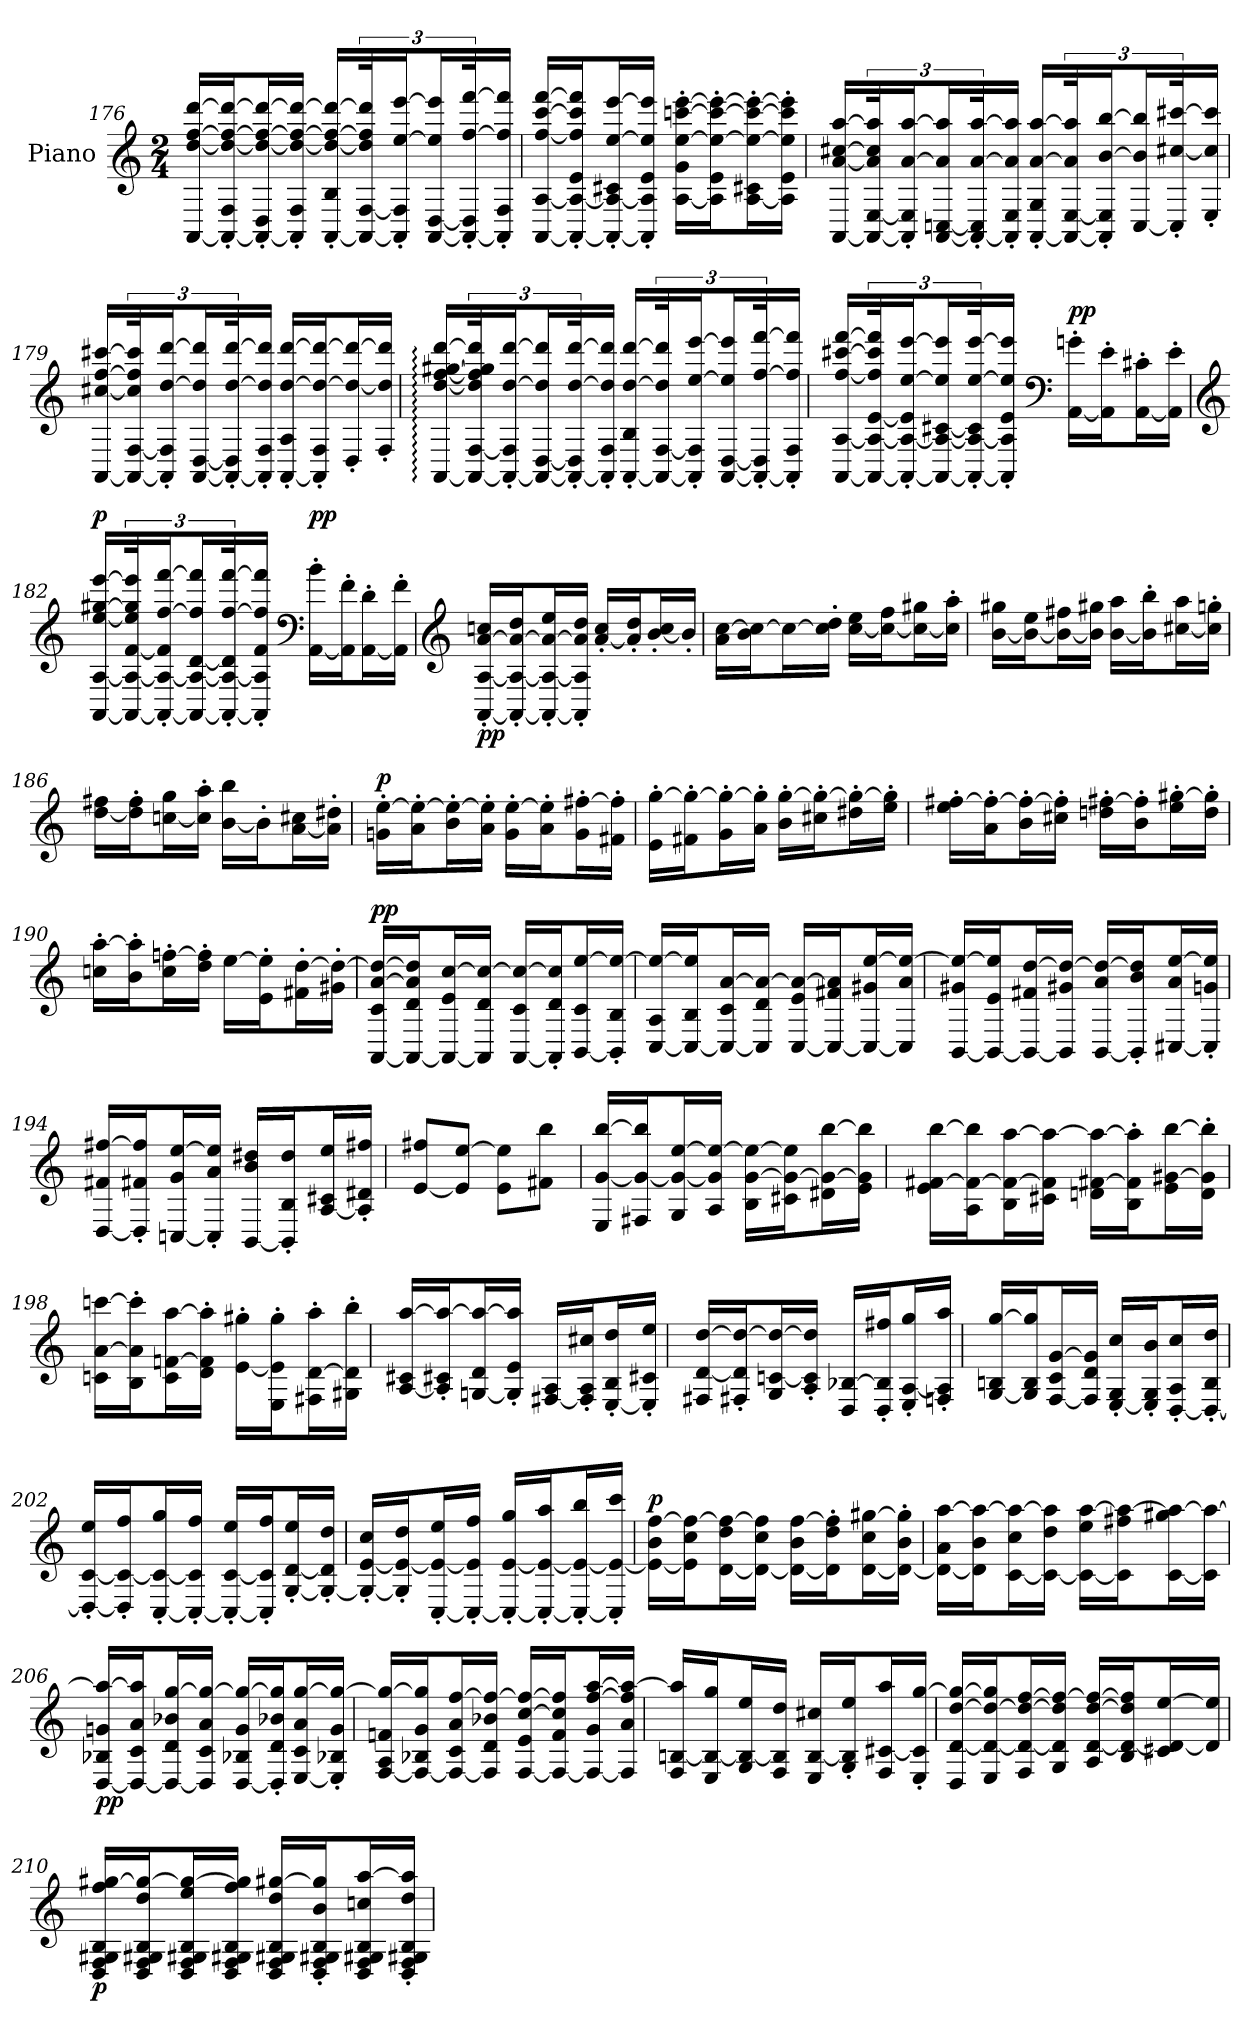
**kern	**dynam
*part1	*part1
*staff1	*staff1
*I"Piano	*
*I'Pno	*
!!LO:LB:g=z
*clefG2	*
*k[]	*
*M2/4	*
=176	=176
[16AA/ [16dd [16ff [16dddLL	.
16AA/_' 16F' 16dd_' 16ff_' 16ddd_'J	.
16AA/_' 16D' 16dd_' 16ff_' 16ddd_'L	.
16AA/]' 16F' 16dd_' 16ff_' 16ddd_'JJ	.
[16AA/' 16B' 16dd_' 16ff_' 16ddd_'LL	.
48AA/_ [48F 48dd] 48ff] 48ddd]K	.
24AA/]' 24F]' [24ee' [24eee'J	.
[24AA/ [24D 24ee] 24eee]L	.
48AA/_' 48D]' [48ff' [48fff'K	.
16AA/]' 16F' 16ff]' 16fff]'JJ	.
=177	=177
[16AA/ [16A [16ff [16ccc [16fffLL	.
16AA/_' 16A_' 16e' 16ff]' 16ccc]' 16fff]'J	.
16AA/_' 16A_' 16c#X' [16ee' [16eee'L	.
16AA/]' 16A]' 16e' 16ee]' 16eee]'JJ	.
[16A\' 16g' [16ee' [16cccn' [16eee'LL	.
16A\]' 16e' 16ee_' 16ccc_' 16eee_'J	.
[16A\' 16c#X' 16ee_' 16ccc_' 16eee_'L	.
16A\]' 16e' 16ee]' 16ccc]' 16eee]'JJ	.
=178	=178
[16AA/ [16a [16cc#X [16aaLL	.
48AA/_ [48E 48a] 48cc#] 48aa]K	.
24AA/]' 24E]' [24a' [24aa'J	.
[24AA/ [24Cn 24a] 24aa]L	.
48AA/_' 48C]' [48a' [48aa'K	.
16AA/]' 16E' 16a]' 16aa]'JJ	.
[16AA/' 16G' [16a' [16aa'LL	.
48AA/_ [48E 48a] 48aa]K	.
24AA/]' 24E]' [24b' [24bb'J	.
[24C/ 24b] 24bb]L	.
48C/]' [48cc#X' [48ccc#X'K	.
16E/' 16cc#]' 16ccc#]'JJ	.
=179	=179
[16AA/ [16cc#X [16ff [16ccc#XLL	.
48AA/_ [48F 48cc#] 48ff] 48ccc#]K	.
24AA/]' 24F]' [24dd' [24ddd'J	.
[24AA/ [24D 24dd] 24ddd]L	.
48AA/_' 48D]' [48dd' [48ddd'K	.
16AA/]' 16F' 16dd]' 16ddd]'JJ	.
[16AA/' 16A' [16dd' [16ddd'LL	.
16AA/]' 16F' 16dd_' 16ddd_'J	.
16D/' 16dd_' 16ddd_'L	.
16F/' 16dd]' 16ddd]'JJ	.
=180	=180
[16AA/: [16dd: [16ff: [16gg#X: [16ddd:LL	.
48AA/_ [48F 48dd] 48ff] 48gg#] 48ddd]K	.
24AA/_' 24F]' [24dd' [24ddd'J	.
24AA/_ [24D 24dd] 24ddd]L	.
48AA/_' 48D]' [48dd' [48ddd'K	.
16AA/]' 16F' 16dd]' 16ddd]'JJ	.
[16AA/' 16B' [16dd' [16ddd'LL	.
48AA/_ [48F 48dd] 48ddd]K	.
24AA/]' 24F]' [24ee' [24eee'J	.
[24AA/ [24D 24ee] 24eee]L	.
48AA/_' 48D]' [48ff' [48fff'K	.
16AA/]' 16F' 16ff]' 16fff]'JJ	.
!!LO:LB:g=z
=181	=181
[16AA/ [16A [16ff [16ccc#X [16fffLL	.
48AA/_ 48A_ [48e 48ff] 48ccc#] 48fff]K	.
24AA/_' 24A_' 24e]' [24ee' [24eee'J	.
24AA/_ 24A_ [24c#X 24ee] 24eee]L	.
48AA/_' 48A_' 48c#]' [48ee' [48eee'K	.
16AA/]' 16A]' 16e' 16ee]' 16eee]'JJ	.
*clefF4	*
!	!LO:DY:a
[16AA\' 16gn'LL	pp
16AA\]' 16e'J	.
[16AA\' 16c#X'L	.
16AA\]' 16e'JJ	.
=182	=182
*clefG2	*
!	!LO:DY:a
[16AA/ [16A [16ee [16gg#X [16eeeLL	p
48AA/_ 48A_ [48f 48ee] 48gg#] 48eee]K	.
24AA/_' 24A_' 24f]' [24ff' [24fff'J	.
24AA/_ 24A_ [24d 24ff] 24fff]L	.
48AA/_' 48A_' 48d]' [48ff' [48fff'K	.
16AA/]' 16A]' 16f' 16ff]' 16fff]'JJ	.
*clefF4	*
!	!LO:DY:a
[16AA\' 16b'LL	pp
16AA\]' 16f'J	.
[16AA\' 16d'L	.
16AA\]' 16f'JJ	.
=183	=183
*clefG2	*
!	!LO:DY:b
[16AA/' [16A' [16a' 16ccn'LL	pp
16AA/_' 16A_' 16a_' 16dd'J	.
16AA/_' 16A_' 16a_' 16ee'L	.
16AA/]' 16A]' 16a]' 16dd'JJ	.
[16a/' 16cc'LL	.
16a/]' 16dd'J	.
[16b/' 16cc'L	.
16b'/JJ]	.
=184	=184
16a\ [16ccLL	.
16b\ 16cc_J	.
16cc\L_	.
16cc\]' 16dd'JJ	.
[16cc\ 16eeLL	.
16cc\_ 16ffJ	.
16cc\_ 16gg#XL	.
16cc\]' 16aa'JJ	.
=185	=185
[16b\ 16gg#XLL	.
16b\_ 16eeJ	.
16b\_ 16ff#XL	.
16b\] 16gg#XJJ	.
[16b\ 16aaLL	.
16b\]' 16bb'J	.
[16cc#X\ 16aaL	.
16cc#\]' 16ggn'JJ	.
!!LO:LB:g=z
=186	=186
[16dd\ 16ff#XLL	.
16dd\]' 16ff#'J	.
[16ccn\ 16ggL	.
16cc\]' 16aa'JJ	.
[16b\ 16bbLL	.
16b'\J]	.
[16a\ 16cc#XL	.
16a\]' 16dd#X'JJ	.
=187	=187
!	!LO:DY:a
16gn\' [16ee'LL	p
16a\' 16ee_'J	.
16b\' 16ee_'L	.
16a\' 16ee]'JJ	.
16g\' [16ee'LL	.
16a\' 16ee]'J	.
16g\' [16ff#X'L	.
16f#X\' 16ff#]'JJ	.
=188	=188
16e\' [16gg'LL	.
16f#X\' 16gg_'J	.
16g\' 16gg_'L	.
16a\' 16gg]'JJ	.
16b\' [16gg'LL	.
16cc#X\' 16gg_'J	.
16dd#X\' 16gg_'L	.
16ee\' 16gg]'JJ	.
=189	=189
16ee\' [16ff#X'LL	.
16a\' 16ff#_'J	.
16b\' 16ff#_'L	.
16cc#X\' 16ff#]'JJ	.
16ddn\' [16ff#X'LL	.
16b\' 16ff#]'J	.
16ee\' [16gg#X'L	.
16dd\' 16gg#]'JJ	.
=190	=190
16ccn\' [16aa'LL	.
16b\' 16aa]'J	.
16cc\' [16ffn'L	.
16dd\' 16ff]'JJ	.
[16ee\LL	.
16e\' 16ee]'J	.
16f#X\' [16dd'L	.
16g#X\' 16dd_'JJ	.
!!LO:LB:g=z
=191	=191
!	!LO:DY:a
[16AA/ 16c [16a 16dd_LL	pp
16AA/_ 16d 16a] 16dd]J	.
16AA/_ 16e [16ccL	.
16AA/] 16d 16cc_JJ	.
[16AA/ 16c 16cc_LL	.
16AA/]' 16d' 16cc]'J	.
[16BB/ 16c [16eeL	.
16BB/]' 16B' 16ee_'JJ	.
=192	=192
[16C/ 16A 16ee_LL	.
16C/_ 16B 16ee]J	.
16C/_ 16c [16aL	.
16C/] 16d 16a_JJ	.
[16C/ 16e 16a_LL	.
16C/_ 16f#X 16a]J	.
16C/_ 16g#X [16eeL	.
16C/] 16a 16ee_JJ	.
=193	=193
[16BB/ 16g#X 16ee_LL	.
16BB/_ 16e 16ee]J	.
16BB/_ 16f#X [16ddL	.
16BB/] 16g#X 16dd_JJ	.
[16BB/ 16a 16dd_LL	.
16BB/]' 16b' 16dd]'J	.
[16C#X/ 16a [16eeL	.
16C#/]' 16gn' 16ee]'JJ	.
=194	=194
[16D/ 16f#X [16ff#XLL	.
16D/]' 16f#X' 16ff#]'J	.
[16Cn/ 16g [16eeL	.
16C/]' 16a' 16ee]'JJ	.
[16BB/ 16b 16dd#XLL	.
16BB/]' 16B' 16dd#'J	.
[16A/ 16c#X 16eeL	.
16A/]' 16d#X' 16ff#X'JJ	.
=195	=195
[8e/ 8ff#XL	.
8e/] [8eeJ	.
8e\ 8ee]L	.
8f#X\ 8bbJ	.
!!LO:PB:g=z
=196	=196
16E/ [16g [16bbLL	.
16F#X/ 16g_ 16bb]J	.
16G/ 16g_ [16eeL	.
16A/ 16g] 16ee_JJ	.
16B\ [16g 16ee_LL	.
16c#X\ 16g_ 16ee]J	.
16d#X\ 16g_ [16bbL	.
16e\ 16g] 16bb]JJ	.
=197	=197
16e\ [16f#X [16bbLL	.
16A\ 16f#_ 16bb]J	.
16B\ 16f#_ [16aaL	.
16c#X\ 16f#] 16aa_JJ	.
16dn\ [16f#X 16aa_LL	.
16B\' 16f#]' 16aa]'J	.
16e\ [16g#X [16bbL	.
16d\' 16g#]' 16bb]'JJ	.
=198	=198
16cn\ [16a [16cccnLL	.
16B\' 16a]' 16ccc]'J	.
16c\ [16fn [16aaL	.
16d\' 16f]' 16aa]'JJ	.
[16e\' 16gg#X'LL	.
16E\' 16e]' 16gg#'J	.
16F#X\' [16d' 16aa'L	.
16G#X\' 16d]' 16bb'JJ	.
=199	=199
[16A/ 16c#X [16aaLL	.
16A/]' 16c#X' 16aa_'J	.
[16Gn/ 16d 16aa_L	.
16G/]' 16e' 16aa]'JJ	.
[16F#X/ 16ALL	.
16F#/]' 16A' 16cc#X'J	.
[16E/' 16B' 16dd'L	.
16E/]' 16c#X' 16ee'JJ	.
!!LO:LB:g=z
=200	=200
16F#X/ [16d [16ddLL	.
16F#X/' 16d]' 16dd_'J	.
16G/ [16cn 16dd_L	.
16A/' 16c]' 16dd]'JJ	.
16D/ [16B-XLL	.
16D/' 16B-]' 16ff#X'J	.
16E/' [16A' 16gg'L	.
16Fn/' 16A]' 16aa'JJ	.
=201	=201
[16G/ 16Bn [16ggLL	.
16G/] 16B 16gg]J	.
[16F/ 16c [16gL	.
16F/] 16d 16g]JJ	.
[16E/' 16G' 16cc'LL	.
16E/]' 16G' 16b'J	.
[16D/' 16A' 16cc'L	.
16D/_' 16B' 16dd'JJ	.
=202	=202
16D/_' [16c' 16ee'LL	.
16D/]' 16c_' 16ff'J	.
[16C/' 16c_' 16gg'L	.
16C/_' 16c]' 16ff'JJ	.
16C/_' [16c' 16ee'LL	.
16C/]' 16c]' 16ff'J	.
[16G/' [16d' 16ee'L	.
16G/_' 16d]' 16dd'JJ	.
=203	=203
16G/_' [16e' 16cc'LL	.
16G/]' 16e_' 16dd'J	.
[16C/' 16e_' 16ee'L	.
16C/_' 16e]' 16ff'JJ	.
16C/_' [16e' 16gg'LL	.
16C/_' 16e_' 16aa'J	.
16C/_' 16e_' 16bb'L	.
16C/]' 16e_' 16ccc'JJ	.
=204	=204
!	!LO:DY:a
16e\_ 16b [16ffLL	p
16e\] 16cc 16ff_J	.
[16d\ 16dd 16ff_L	.
16d\_ 16cc 16ff]JJ	.
16d\_ 16b [16ffLL	.
16d\]' 16dd' 16ff]'J	.
[16d\ 16cc [16gg#XL	.
16d\_' 16b' 16gg#]'JJ	.
!!LO:LB:g=z
=205	=205
16d\_ 16a [16aaLL	.
16d\] 16b 16aa_J	.
[16c\ 16cc 16aa_L	.
16c\_ 16dd 16aa]JJ	.
16c\_ 16ee [16aaLL	.
16c\] 16ff#X 16aa_J	.
[16c\ 16gg#X 16aa_L	.
16c\] 16aa_JJ	.
=206	=206
!	!LO:DY:b
[16D/ 16B-X 16gn 16aa_LL	pp
16D/_ 16c 16a 16aa]J	.
16D/_ 16d 16b-X [16ggL	.
16D/] 16c 16a 16gg_JJ	.
[16D/ 16B-X 16g 16gg_LL	.
16D/]' 16d' 16b-X' 16gg]'J	.
[16E/ 16c 16a [16ggL	.
16E/]' 16B-X' 16g' 16gg_'JJ	.
=207	=207
[16F/ 16A 16fn 16gg_LL	.
16F/_ 16B-X 16g 16gg]J	.
16F/_ 16c 16a [16ffL	.
16F/] 16d 16b-X 16ff_JJ	.
[16F/ 16e [16cc 16ff_LL	.
16F/_ 16f 16cc] 16ff]J	.
16F/_ 16g [16ff [16aaL	.
16F/] 16a 16ff] 16aa_JJ	.
=208	=208
16F/ [16Bn 16aa]LL	.
16E/ 16B_ 16ggJ	.
16G/ 16B_ 16eeL	.
16F/ 16B] 16ddJJ	.
16E/ [16B 16cc#XLL	.
16G/' 16B]' 16ee'J	.
16F/ [16c#X 16aaL	.
16E/' 16c#]' [16gg'JJ	.
=209	=209
16D/ [16d [16dd 16gg_LL	.
16E/ 16d_ 16dd_ 16gg]J	.
16F/ 16d_ 16dd_ [16ffL	.
16G/ 16d] 16dd] 16ff_JJ	.
16A/ [16d [16dd 16ff_LL	.
16B/ 16d_ 16dd] 16ff]J	.
16c#X/ 16d_ [16eeL	.
16d/] 16ee]JJ	.
!!LO:LB:g=z
=210	=210
!	!LO:DY:b
16D/ 16F 16G#X 16B 16ff [16gg#XLL	p
16D/ 16F 16G#X 16B 16dd 16gg#_J	.
16D/ 16F 16G#X 16B 16ee 16gg#_L	.
16D/ 16F 16G#X 16B 16ff 16gg#]JJ	.
16D/ 16F 16G#X 16B 16dd [16gg#XLL	.
16D/' 16F' 16G#X' 16B' 16b' 16gg#]'J	.
16D/ 16F 16G#X 16B 16ccn [16aaL	.
16D/' 16F' 16G#X' 16B' 16dd' 16aa]'JJ	.
=	=
*-	*-
